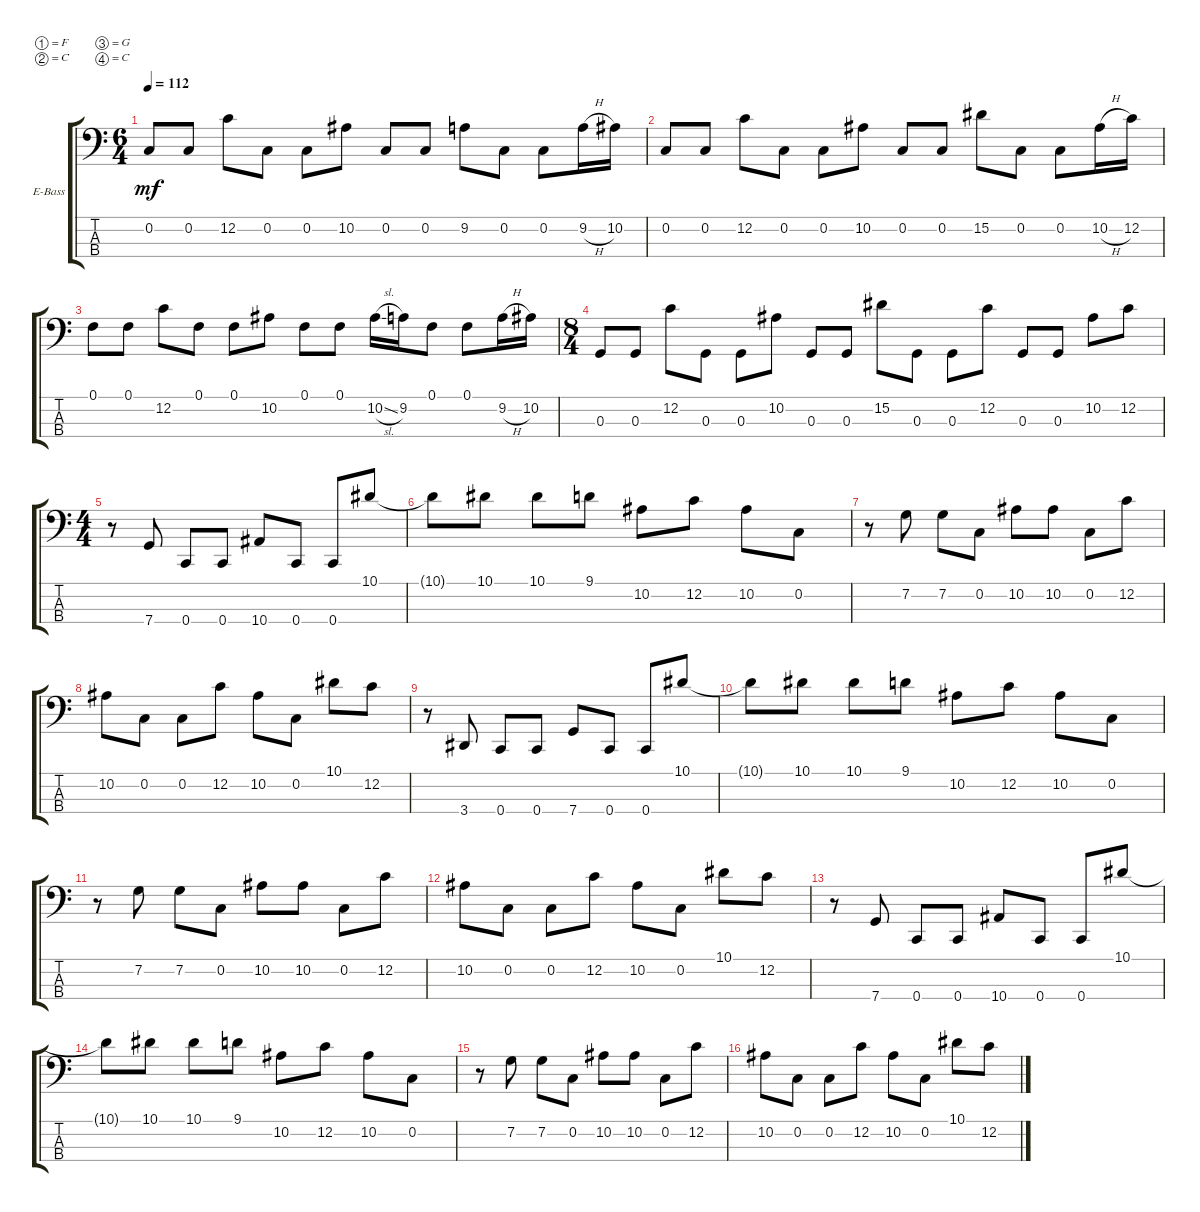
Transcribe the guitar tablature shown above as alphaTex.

\defaultSystemsLayout 4
\bracketExtendMode groupsimilarinstruments
\firstSystemTrackNameOrientation horizontal
\otherSystemsTrackNameOrientation horizontal
\track ("Kristian - Bass" "E-Bass") {instrument electricbassfinger}
\staff {score tabs}
\tuning (F2 C2 G1 C1)
\ts (6 4)
\tempo 112
\clef f4
\ks c
0.2.8{dy mf} 0.2.8 12.2.8 0.2.8 0.2.8 10.2.8 0.2.8 0.2.8 9.2.8 0.2.8 0.2.8 9.2{h}.16 10.2.16 |
0.2.8 0.2.8 12.2.8 0.2.8 0.2.8 10.2.8 0.2.8 0.2.8 15.2.8 0.2.8 0.2.8 10.2{h}.16 12.2.16 |
0.1.8 0.1.8 12.2.8 0.1.8 0.1.8 10.2.8 0.1.8 0.1.8 10.2{sl}.16 9.2.16 0.1.8 0.1.8 9.2{h}.16 10.2.16 |
\ts (8 4)
0.3.8 0.3.8 12.2.8 0.3.8 0.3.8 10.2.8 0.3.8 0.3.8 15.2.8 0.3.8 0.3.8 12.2.8 0.3.8 0.3.8 10.2.8 12.2.8 |
\ts (4 4)
r.8 7.4.8 0.4.8 0.4.8 10.4.8 0.4.8 0.4.8 10.1.8 |
10.1{t}.8 10.1.8 10.1.8 9.1.8 10.2.8 12.2.8 10.2.8 0.2.8 |
r.8 7.2.8 7.2.8 0.2.8 10.2.8 10.2.8 0.2.8 12.2.8 |
10.2.8 0.2.8 0.2.8 12.2.8 10.2.8 0.2.8 10.1.8 12.2.8 |
r.8 3.4.8 0.4.8 0.4.8 7.4.8 0.4.8 0.4.8 10.1.8 |
10.1{t}.8 10.1.8 10.1.8 9.1.8 10.2.8 12.2.8 10.2.8 0.2.8 |
r.8 7.2.8 7.2.8 0.2.8 10.2.8 10.2.8 0.2.8 12.2.8 |
10.2.8 0.2.8 0.2.8 12.2.8 10.2.8 0.2.8 10.1.8 12.2.8 |
r.8 7.4.8 0.4.8 0.4.8 10.4.8 0.4.8 0.4.8 10.1.8 |
10.1{t}.8 10.1.8 10.1.8 9.1.8 10.2.8 12.2.8 10.2.8 0.2.8 |
r.8 7.2.8 7.2.8 0.2.8 10.2.8 10.2.8 0.2.8 12.2.8 |
10.2.8 0.2.8 0.2.8 12.2.8 10.2.8 0.2.8 10.1.8 12.2.8
